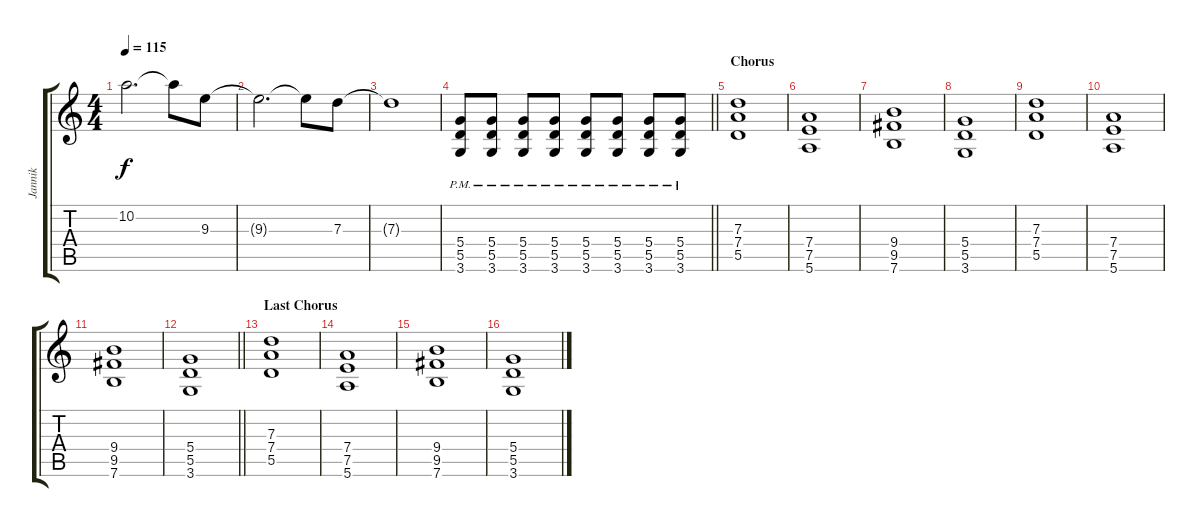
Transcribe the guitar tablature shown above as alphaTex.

\track ("Jannik" "Jannik") {instrument overdrivenguitar}
\staff {score tabs}
\tuning (E4 B3 G3 D3 A2 E2) {hide}
\ts (4 4)
\tempo 115
\clef g2
\ks c
10.2.2{d dy f} 10.2{t}.8 9.3.8 |
9.3{t}.2{d} 9.3{t}.8 7.3.8 |
7.3{t}.1 |
\barLineRight lightlight
(5.4{pm} 5.5{pm} 3.6{pm}).8 (5.4{pm} 5.5{pm} 3.6{pm}).8 (5.4{pm} 5.5{pm} 3.6{pm}).8 (5.4{pm} 5.5{pm} 3.6{pm}).8 (5.4{pm} 5.5{pm} 3.6{pm}).8 (5.4{pm} 5.5{pm} 3.6{pm}).8 (5.4{pm} 5.5{pm} 3.6{pm}).8 (5.4{pm} 5.5{pm} 3.6{pm}).8 |
\section ("" "Chorus")
(7.3 7.4 5.5).1 |
(7.4 7.5 5.6).1 |
(9.4 9.5 7.6).1 |
(5.4 5.5 3.6).1 |
(7.3 7.4 5.5).1 |
(7.4 7.5 5.6).1 |
(9.4 9.5 7.6).1 |
\barLineRight lightlight
(5.4 5.5 3.6).1 |
\section ("" "Last Chorus")
(7.3 7.4 5.5).1 |
(7.4 7.5 5.6).1 |
(9.4 9.5 7.6).1 |
(5.4 5.5 3.6).1
